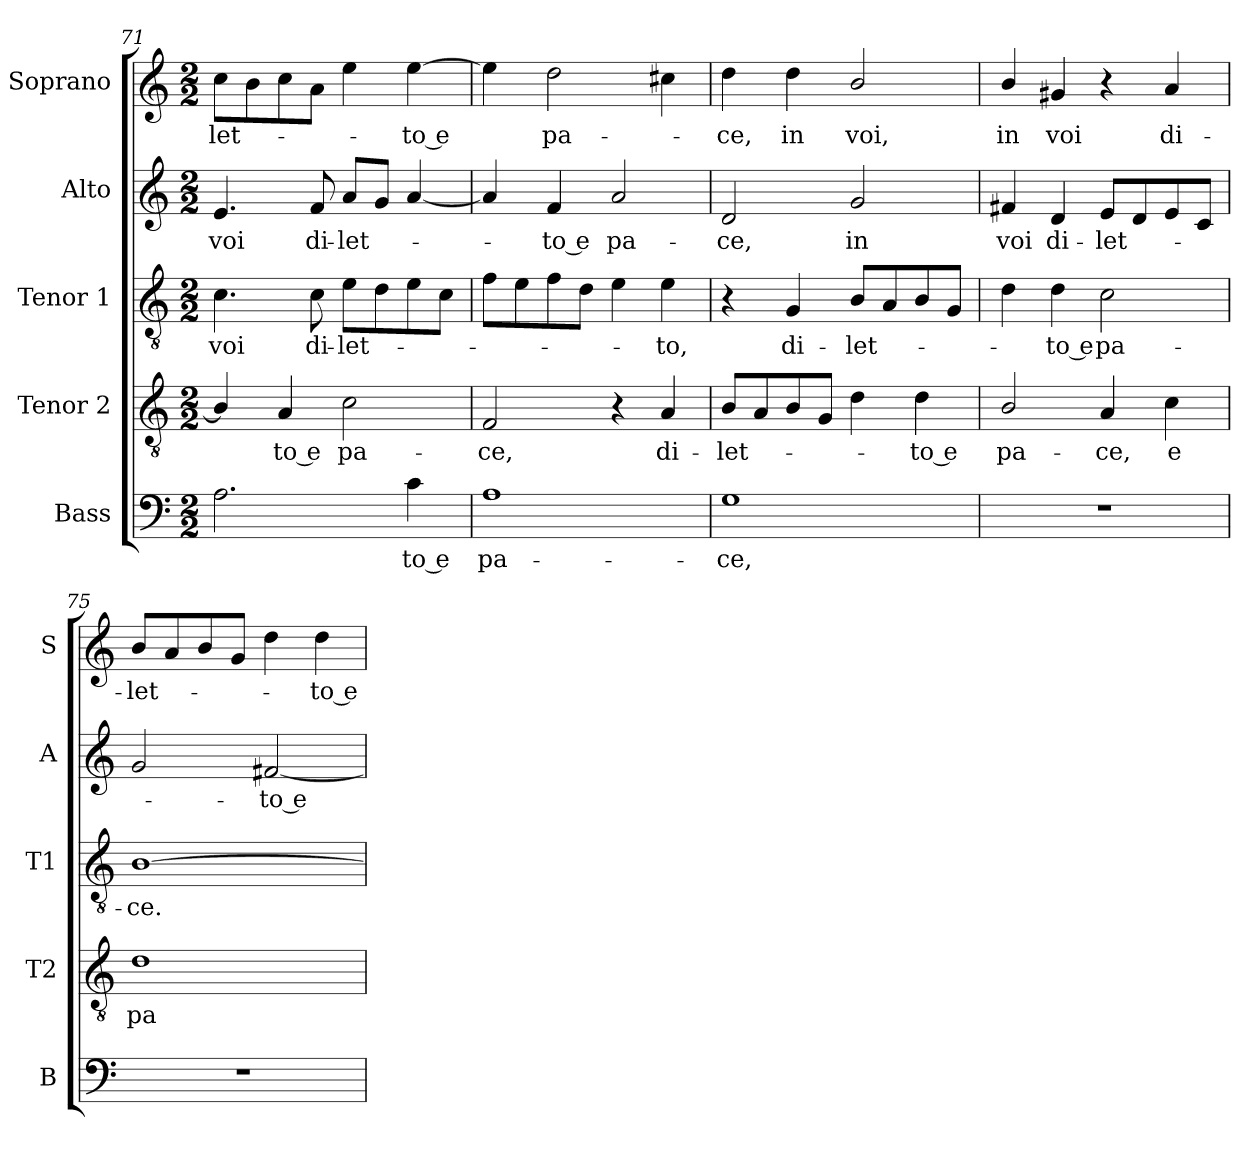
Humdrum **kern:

**kern	**text	**kern	**text	**kern	**text	**kern	**text	**kern	**text
*part5	*part5	*part4	*part4	*part3	*part3	*part2	*part2	*part1	*part1
*staff5	*staff5	*staff4	*staff4	*staff3	*staff3	*staff2	*staff2	*staff1	*staff1
*I"Bass	*	*I"Tenor 2	*	*I"Tenor 1	*	*I"Alto	*	*I"Soprano	*
*I'B	*	*I'T2	*	*I'T1	*	*I'A	*	*I'S	*
*clefF4	*	*clefGv2	*	*clefGv2	*	*clefG2	*	*clefG2	*
*	*	*ITrd7c12	*	*ITrd7c12	*	*	*	*	*
*k[]	*	*k[]	*	*k[]	*	*k[]	*	*k[]	*
*C:	*	*C:	*	*C:	*	*C:	*	*C:	*
*M2/2	*	*M2/2	*	*M2/2	*	*M2/2	*	*M2/2	*
=71	=71	=71	=71	=71	=71	=71	=71	=71	=71
!	!	!	!	!	!LO:LY:b:color=#000000	!	!	!	!
!	!	!	!	!	!	!	!LO:LY:b:color=#000000	!	!
!	!	!	!	!	!	!	!	!	!LO:LY:b:color=#000000
2.Ai\	.	4BBi/]	.	4.Ci\	voi	4.ei/	voi	8cci\L	-let-
.	.	.	.	.	.	.	.	8bi\	.
!	!	!	!LO:LY:b:color=#000000	!	!	!	!	!	!
.	.	4AAi/	-to e	.	.	.	.	8cci\	.
!	!	!	!	!	!LO:LY:b:color=#000000	!	!	!	!
!	!	!	!	!	!	!	!LO:LY:b:color=#000000	!	!
.	.	.	.	8Ci\	di-	8fi/	di-	8ai\J	.
!	!	!	!LO:LY:b:color=#000000	!	!	!	!	!	!
!	!	!	!	!	!LO:LY:b:color=#000000	!	!	!	!
!	!	!	!	!	!	!	!LO:LY:b:color=#000000	!	!
.	.	2Ci\	pa-	8Ei\L	-let-	8ai/L	-let-	4eei\	.
.	.	.	.	8Di\	.	8gi/J	.	.	.
!	!LO:LY:b:color=#000000	!	!	!	!	!	!	!	!
!	!	!	!	!	!	!	!	!	!LO:LY:b:color=#000000
4ci\	-to e	.	.	8Ei\	.	[4ai/	.	[4eei\	-to e
.	.	.	.	8Ci\J	.	.	.	.	.
=72	=72	=72	=72	=72	=72	=72	=72	=72	=72
!	!LO:LY:b:color=#000000	!	!	!	!	!	!	!	!
!	!	!	!LO:LY:b:color=#000000	!	!	!	!	!	!
1Ai	pa-	2FFi/	-ce,	8Fi\L	.	4ai/]	.	4eei\]	.
.	.	.	.	8Ei\	.	.	.	.	.
!	!	!	!	!	!	!	!LO:LY:b:color=#000000	!	!
!	!	!	!	!	!	!	!	!	!LO:LY:b:color=#000000
.	.	.	.	8Fi\	.	4fi/	-to e	2ddi\	pa-
.	.	.	.	8Di\J	.	.	.	.	.
!	!	!	!	!	!	!	!LO:LY:b:color=#000000	!	!
.	.	4r	.	4Ei\	.	2ai/	pa-	.	.
!	!	!	!LO:LY:b:color=#000000	!	!	!	!	!	!
!	!	!	!	!	!LO:LY:b:color=#000000	!	!	!	!
.	.	4AAi/	di-	4Ei\	-to,	.	.	4cc#Xi\	.
!!LO:LB:g=z
=73	=73	=73	=73	=73	=73	=73	=73	=73	=73
!	!LO:LY:b:color=#000000	!	!	!	!	!	!	!	!
!	!	!	!LO:LY:b:color=#000000	!	!	!	!	!	!
!	!	!	!	!	!	!	!LO:LY:b:color=#000000	!	!
!	!	!	!	!	!	!	!	!	!LO:LY:b:color=#000000
1Gi	-ce,	8BBi/L	-let-	4r	.	2di/	-ce,	4ddi\	-ce,
.	.	8AAi/	.	.	.	.	.	.	.
!	!	!	!	!	!LO:LY:b:color=#000000	!	!	!	!
!	!	!	!	!	!	!	!	!	!LO:LY:b:color=#000000
.	.	8BBi/	.	4GGi/	di-	.	.	4ddi\	in
.	.	8GGi/J	.	.	.	.	.	.	.
!	!	!	!	!	!LO:LY:b:color=#000000	!	!	!	!
!	!	!	!	!	!	!	!LO:LY:b:color=#000000	!	!
!	!	!	!	!	!	!	!	!	!LO:LY:b:color=#000000
.	.	4Di\	.	8BBi/L	-let-	2gi/	in	2bi/	voi,
.	.	.	.	8AAi/	.	.	.	.	.
!	!	!	!LO:LY:b:color=#000000	!	!	!	!	!	!
.	.	4Di\	-to e	8BBi/	.	.	.	.	.
.	.	.	.	8GGi/J	.	.	.	.	.
=74	=74	=74	=74	=74	=74	=74	=74	=74	=74
!	!	!	!LO:LY:b:color=#000000	!	!	!	!	!	!
!	!	!	!	!	!	!	!LO:LY:b:color=#000000	!	!
!	!	!	!	!	!	!	!	!	!LO:LY:b:color=#000000
1r	.	2BBi/	pa-	4Di\	.	4f#Xi/	voi	4bi/	in
!	!	!	!	!	!LO:LY:b:color=#000000	!	!	!	!
!	!	!	!	!	!	!	!LO:LY:b:color=#000000	!	!
!	!	!	!	!	!	!	!	!	!LO:LY:b:color=#000000
.	.	.	.	4Di\	-to e	4di/	di-	4g#Xi/	voi
!	!	!	!LO:LY:b:color=#000000	!	!	!	!	!	!
!	!	!	!	!	!LO:LY:b:color=#000000	!	!	!	!
!	!	!	!	!	!	!	!LO:LY:b:color=#000000	!	!
.	.	4AAi/	-ce,	2Ci\	pa-	8ei/L	-let-	4r	.
.	.	.	.	.	.	8di/	.	.	.
!	!	!	!LO:LY:b:color=#000000	!	!	!	!	!	!
!	!	!	!	!	!	!	!	!	!LO:LY:b:color=#000000
.	.	4Ci\	e	.	.	8ei/	.	4ai/	di-
.	.	.	.	.	.	8ci/J	.	.	.
=75	=75	=75	=75	=75	=75	=75	=75	=75	=75
!	!	!	!LO:LY:b:color=#000000	!	!	!	!	!	!
!	!	!	!	!	!LO:LY:b:color=#000000	!	!	!	!
!	!	!	!	!	!	!	!	!	!LO:LY:b:color=#000000
1r	.	1Di	pa-	[1BBi	-ce.	2gi/	.	8bi/L	-let-
.	.	.	.	.	.	.	.	8ai/	.
.	.	.	.	.	.	.	.	8bi/	.
.	.	.	.	.	.	.	.	8gi/J	.
!	!	!	!	!	!	!	!LO:LY:b:color=#000000	!	!
.	.	.	.	.	.	[2f#Xi/	-to e	4ddi\	.
!	!	!	!	!	!	!	!	!	!LO:LY:b:color=#000000
.	.	.	.	.	.	.	.	4ddi\	-to e
=	=	=	=	=	=	=	=	=	=
*-	*-	*-	*-	*-	*-	*-	*-	*-	*-
